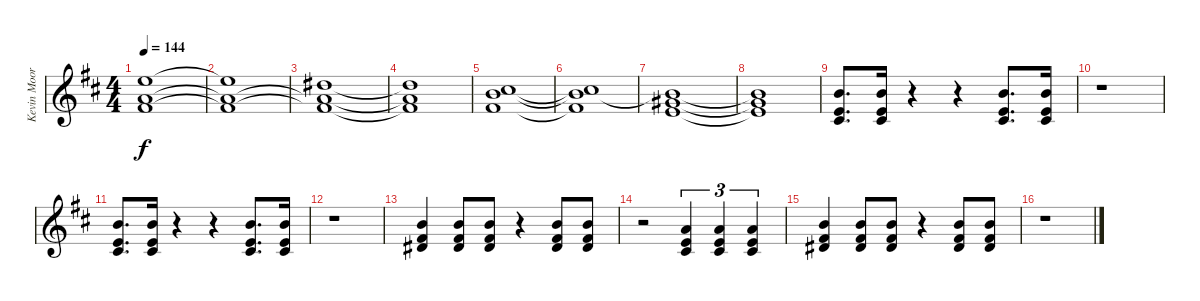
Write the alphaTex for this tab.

\track ("Kevin Moore Strings/Keys" "Kevin Moor") {instrument stringensemble1}
\staff {score}
\tuning (E4 B3 G3 D3 A2 E2 B1) {hide}
\ts (4 4)
\tempo 144
\clef g2
\ks bminor
(12.1 10.2 11.3).1{dy f} |
(12.1{t} 10.2{t} 11.3{t}).1 |
(11.1 10.2{t} 11.3{t}).1 |
(11.1{t} 10.2{t} 11.3{t}).1 |
(9.1 12.2 11.3).1 |
(9.1{t} 12.2{t} 11.3{t}).1 |
(12.2{t} 13.3 14.4).1 |
(12.2{t} 13.3{t} 14.4{t}).1 |
(12.2 9.3 11.4).8{d} (12.2 9.3 11.4).16 r.4 r.4 (12.2 9.3 11.4).8{d} (12.2 9.3 11.4).16 |
r.1 |
(12.2 9.3 11.4).8{d} (12.2 9.3 11.4).16 r.4 r.4 (12.2 9.3 11.4).8{d} (12.2 9.3 11.4).16 |
r.1 |
(12.2 11.3 13.4).4 (12.2 11.3 13.4).8 (12.2 11.3 13.4).8 r.4 (12.2 11.3 13.4).8 (12.2 11.3 13.4).8 |
r.2 (10.2 9.3 11.4).4{tu (3 2)} (10.2 9.3 11.4).4{tu (3 2)} (10.2 9.3 11.4).4{tu (3 2)} |
(12.2 11.3 13.4).4 (12.2 11.3 13.4).8 (12.2 11.3 13.4).8 r.4 (12.2 11.3 13.4).8 (12.2 11.3 13.4).8 |
r.1
